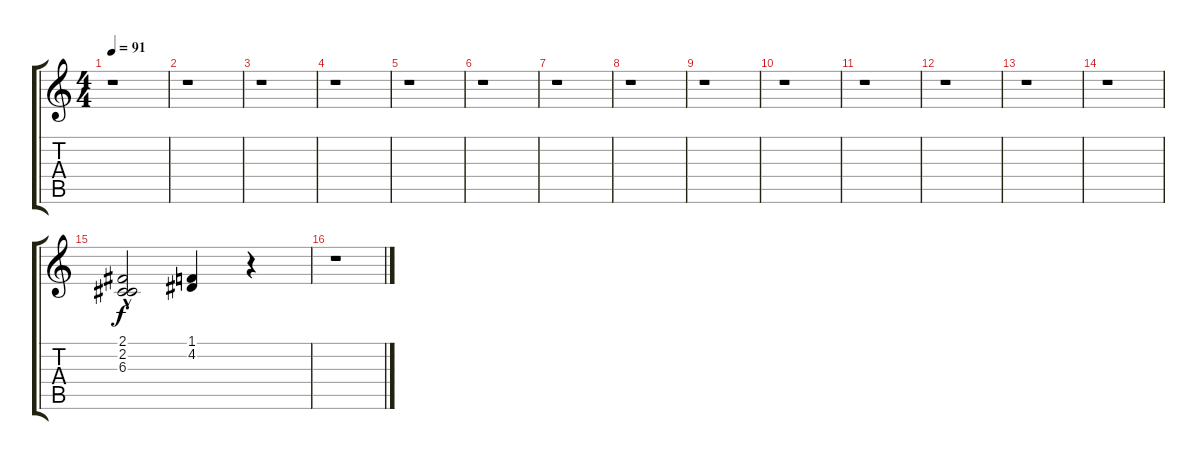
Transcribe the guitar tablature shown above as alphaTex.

\track "" {instrument choiraahs}
\staff {score tabs}
\tuning (E4 B3 G3 D3 A2 E2) {hide}
\ts (4 4)
\tempo 91
\clef g2
\ks c
r.1{dy f} |
r.1 |
r.1 |
r.1 |
r.1 |
r.1 |
r.1 |
r.1 |
r.1 |
r.1 |
r.1 |
r.1 |
r.1 |
r.1 |
(2.1 2.2{hac} 6.3).2 (1.1 4.2).4 r.4 |
r.1
